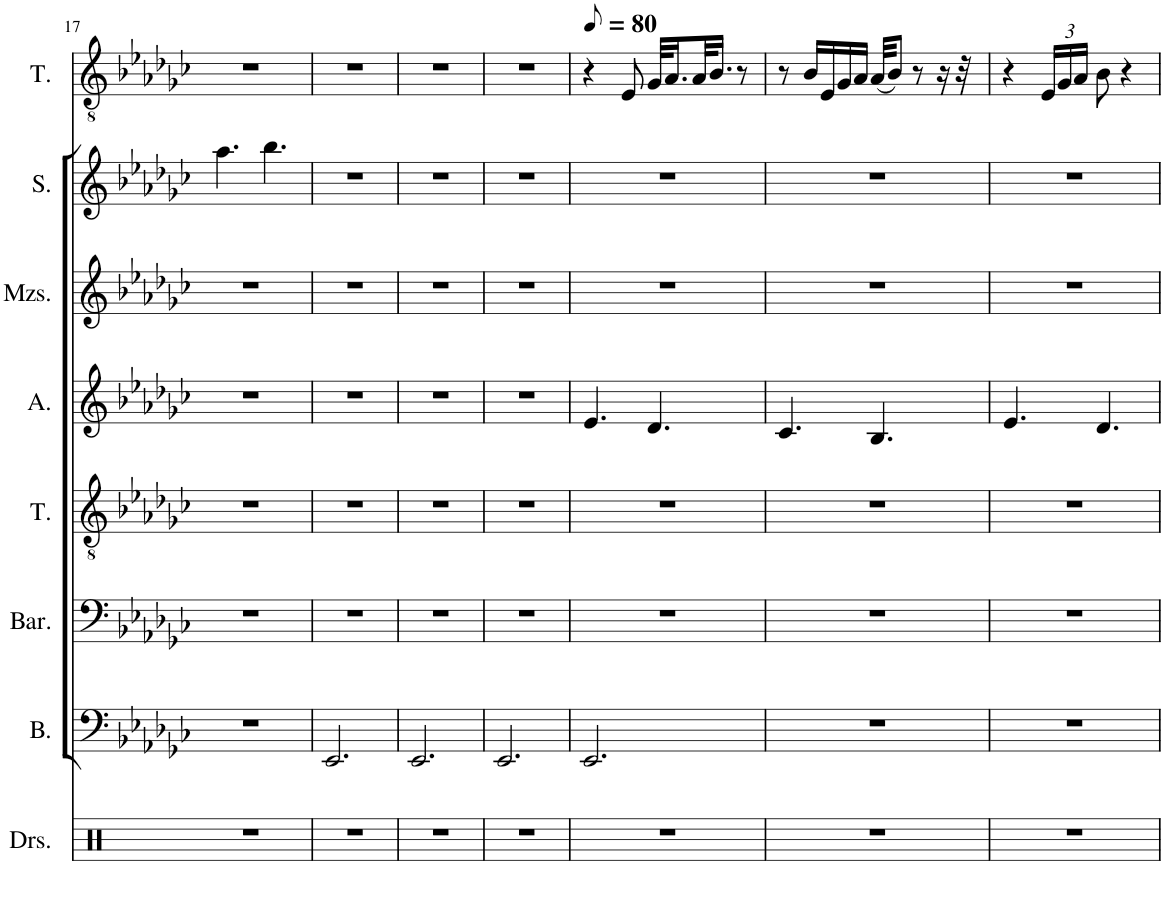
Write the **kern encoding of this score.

**kern	**kern	**kern	**kern	**kern	**kern	**kern	**kern
*part8	*part7	*part6	*part5	*part4	*part3	*part2	*part1
*staff8	*staff7	*staff6	*staff5	*staff4	*staff3	*staff2	*staff1
*I"Drumset	*I"Bass	*I"Baritone	*I"Tenor	*I"Alto	*I"Mezzo-soprano	*I"Soprano	*I"Tenor
*I'Drs.	*I'B.	*I'Bar.	*I'T.	*I'A.	*I'Mzs.	*I'S.	*I'T.
!!LO:PB:g=z
*clefX	*clefF4	*clefF4	*clefGv2	*clefG2	*clefG2	*clefG2	*clefGv2
*k[]	*k[b-e-a-d-g-c-]	*k[b-e-a-d-g-c-]	*k[b-e-a-d-g-c-]	*k[b-e-a-d-g-c-]	*k[b-e-a-d-g-c-]	*k[b-e-a-d-g-c-]	*k[b-e-a-d-g-c-]
*M6/8	*M6/8	*M6/8	*M6/8	*M6/8	*M6/8	*M6/8	*M6/8
=17	=17	=17	=17	=17	=17	=17	=17
2.r	2.r	2.r	2.r	2.r	2.r	4.aa-\	2.r
.	.	.	.	.	.	4.bb-\	.
=18	=18	=18	=18	=18	=18	=18	=18
2.r	2.EE-/	2.r	2.r	2.r	2.r	2.r	2.r
=19	=19	=19	=19	=19	=19	=19	=19
2.r	2.EE-/	2.r	2.r	2.r	2.r	2.r	2.r
=20	=20	=20	=20	=20	=20	=20	=20
2.r	2.EE-/	2.r	2.r	2.r	2.r	2.r	2.r
=21	=21	=21	=21	=21	=21	=21	=21
*	*	*	*	*	*	*	*MM40
2.r	2.EE-/	2.r	2.r	4.e-/	2.r	2.r	4r
.	.	.	.	.	.	.	8E-/
.	.	.	.	4.d-/	.	.	32G-/KLL
.	.	.	.	.	.	.	16.A-/
.	.	.	.	.	.	.	32A-/K
.	.	.	.	.	.	.	16.B-/JJ
.	.	.	.	.	.	.	8r
=22	=22	=22	=22	=22	=22	=22	=22
2.r	2.r	2.r	2.r	4.c-/	2.r	2.r	8r
.	.	.	.	.	.	.	16B-/LL
.	.	.	.	.	.	.	16E-/
.	.	.	.	.	.	.	16G-/
.	.	.	.	.	.	.	16A-/JJ
.	.	.	.	4.B-/	.	.	(32A-/KKL
.	.	.	.	.	.	.	8B-/J)
.	.	.	.	.	.	.	8r
.	.	.	.	.	.	.	16r
.	.	.	.	.	.	.	32r
=23	=23	=23	=23	=23	=23	=23	=23
2.r	2.r	2.r	2.r	4.e-/	2.r	2.r	4r
*	*	*	*	*	*	*	*Xbrackettup
.	.	.	.	.	.	.	24E-/LL
.	.	.	.	.	.	.	24G-/
.	.	.	.	.	.	.	24A-/JJ
.	.	.	.	4.d-/	.	.	8B-\
.	.	.	.	.	.	.	4r
=	=	=	=	=	=	=	=
*-	*-	*-	*-	*-	*-	*-	*-
